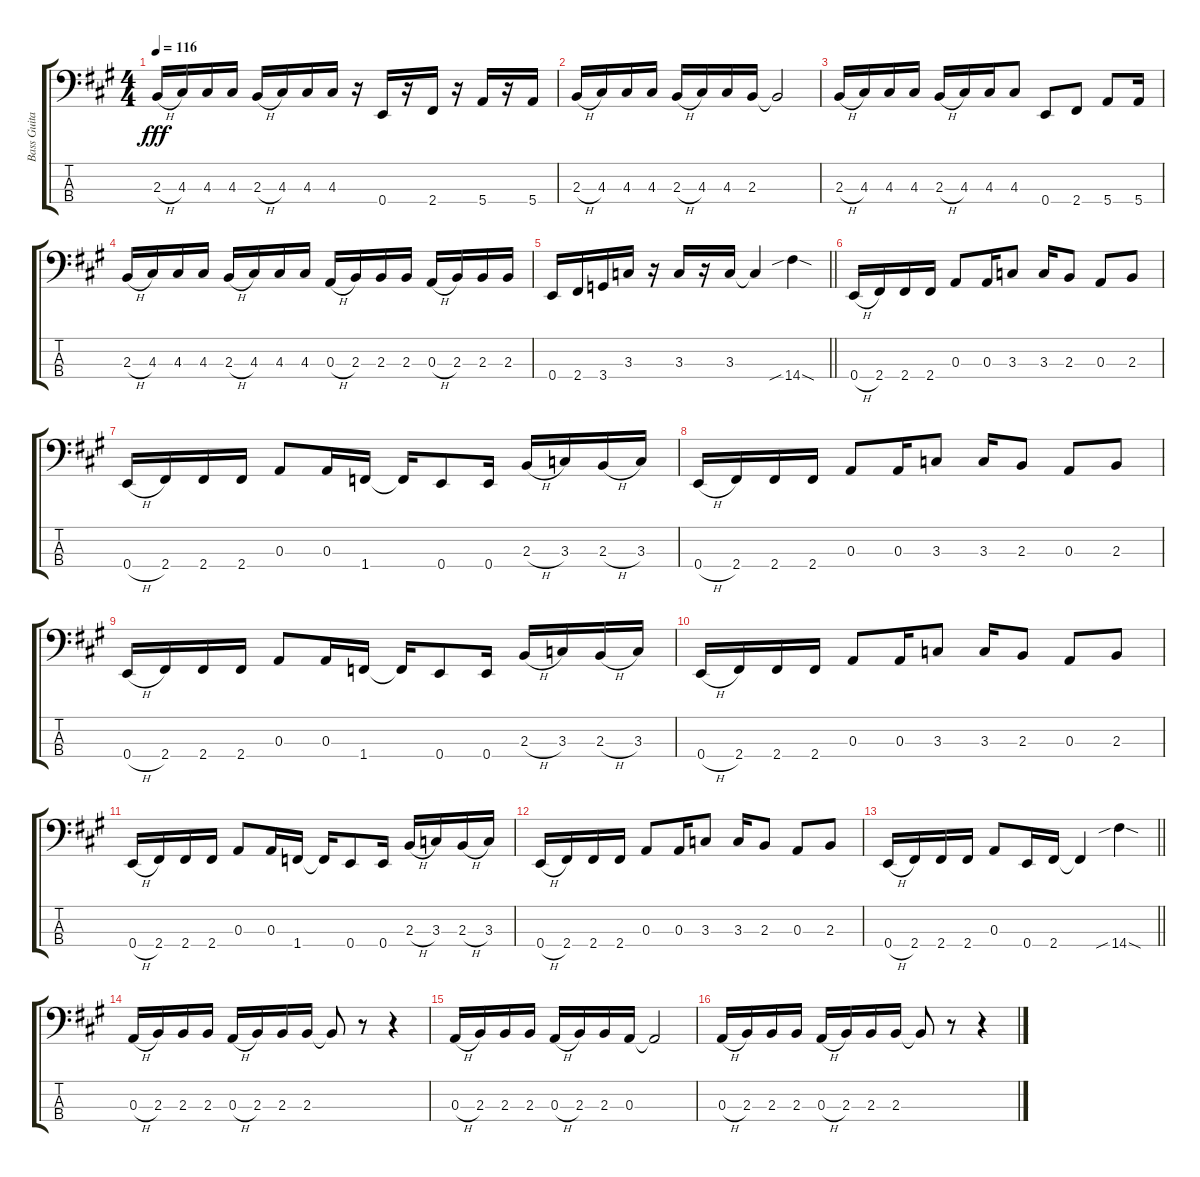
\track ("Bass Guitar - Rachel Bolan" "Bass Guita") {instrument electricbassfinger}
\staff {score tabs}
\tuning (G2 D2 A1 E1) {hide}
\ts (4 4)
\tempo 116
\clef f4
\ks a
2.3{h}.16{dy fff} 4.3.16 4.3.16 4.3.16 2.3{h}.16 4.3.16 4.3.16 4.3.16 r.16 0.4.16 r.16 2.4.16 r.16 5.4.16 r.16 5.4.16 |
2.3{h}.16 4.3.16 4.3.16 4.3.16 2.3{h}.16 4.3.16 4.3.16 2.3.16 2.3{t}.2 |
2.3{h}.16 4.3.16 4.3.16 4.3.16 2.3{h}.16 4.3.16 4.3.16 4.3.8 0.4.8 2.4.8 5.4.8 5.4.16 |
2.3{h}.16 4.3.16 4.3.16 4.3.16 2.3{h}.16 4.3.16 4.3.16 4.3.16 0.3{h}.16 2.3.16 2.3.16 2.3.16 0.3{h}.16 2.3.16 2.3.16 2.3.16 |
\barLineRight lightlight
0.4.16 2.4.16 3.4.16 3.3.16 r.16 3.3.16 r.16 3.3.16 3.3{t}.4 14.4{sib sod}.4 |
0.4{h}.16 2.4.16 2.4.16 2.4.16 0.3.8 0.3.16 3.3.8 3.3.16 2.3.8 0.3.8 2.3.8 |
0.4{h}.16 2.4.16 2.4.16 2.4.16 0.3.8 0.3.16 1.4.16 1.4{t}.16 0.4.8 0.4.16 2.3{h}.16 3.3.16 2.3{h}.16 3.3.16 |
0.4{h}.16 2.4.16 2.4.16 2.4.16 0.3.8 0.3.16 3.3.8 3.3.16 2.3.8 0.3.8 2.3.8 |
0.4{h}.16 2.4.16 2.4.16 2.4.16 0.3.8 0.3.16 1.4.16 1.4{t}.16 0.4.8 0.4.16 2.3{h}.16 3.3.16 2.3{h}.16 3.3.16 |
0.4{h}.16 2.4.16 2.4.16 2.4.16 0.3.8 0.3.16 3.3.8 3.3.16 2.3.8 0.3.8 2.3.8 |
0.4{h}.16 2.4.16 2.4.16 2.4.16 0.3.8 0.3.16 1.4.16 1.4{t}.16 0.4.8 0.4.16 2.3{h}.16 3.3.16 2.3{h}.16 3.3.16 |
0.4{h}.16 2.4.16 2.4.16 2.4.16 0.3.8 0.3.16 3.3.8 3.3.16 2.3.8 0.3.8 2.3.8 |
\barLineRight lightlight
0.4{h}.16 2.4.16 2.4.16 2.4.16 0.3.8 0.4.16 2.4.16 2.4{t}.4 14.4{sib sod}.4 |
0.3{h}.16 2.3.16 2.3.16 2.3.16 0.3{h}.16 2.3.16 2.3.16 2.3.16 2.3{t}.8 r.8 r.4 |
0.3{h}.16 2.3.16 2.3.16 2.3.16 0.3{h}.16 2.3.16 2.3.16 0.3.16 0.3{t}.2 |
0.3{h}.16 2.3.16 2.3.16 2.3.16 0.3{h}.16 2.3.16 2.3.16 2.3.16 2.3{t}.8 r.8 r.4
